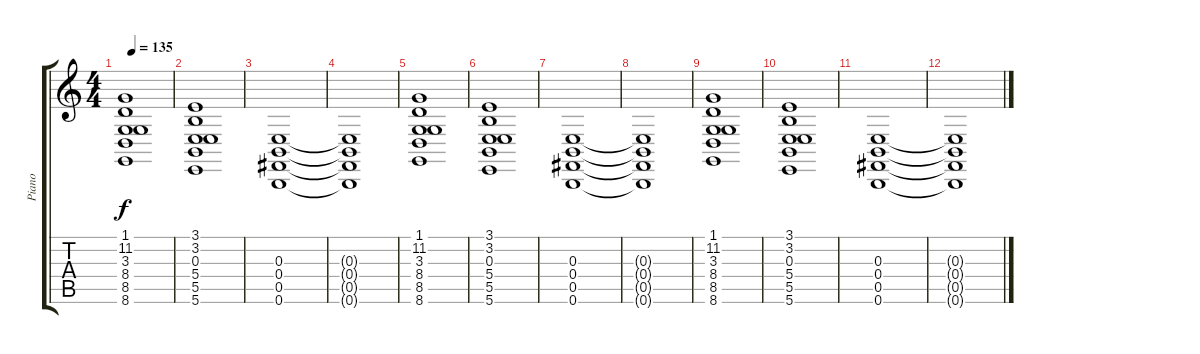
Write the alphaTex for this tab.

\track ("Piano" "Piano") {instrument brightacousticpiano}
\staff {score tabs}
\tuning (Db4 Ab3 E3 B2 Gb2 B1) {hide}
\ts (4 4)
\tempo 135
\clef g2
\ks c
(1.1 11.2 3.3 8.4 8.5 8.6).1{dy f volume 9 instrument violin} |
(3.1 3.2 0.3 5.4 5.5 5.6).1 |
(0.3 0.4 0.5 0.6).1 |
(0.3{t} 0.4{t} 0.5{t} 0.6{t}).1 |
(1.1 11.2 3.3 8.4 8.5 8.6).1{volume 9 instrument violin} |
(3.1 3.2 0.3 5.4 5.5 5.6).1 |
(0.3 0.4 0.5 0.6).1 |
(0.3{t} 0.4{t} 0.5{t} 0.6{t}).1 |
(1.1 11.2 3.3 8.4 8.5 8.6).1{volume 9 instrument violin} |
(3.1 3.2 0.3 5.4 5.5 5.6).1 |
(0.3 0.4 0.5 0.6).1 |
(0.3{t} 0.4{t} 0.5{t} 0.6{t}).1
